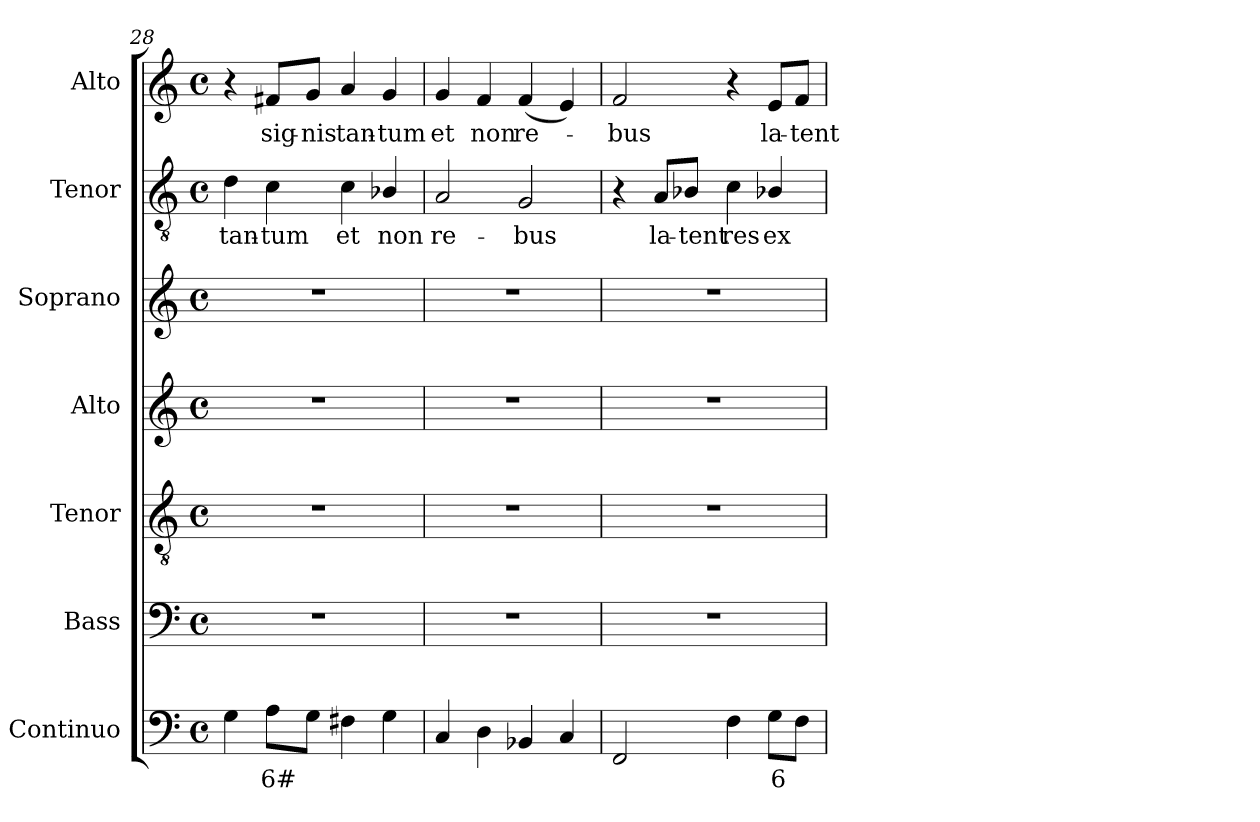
**kern	**text	**kern	**kern	**kern	**kern	**kern	**text	**kern	**text
*part7	*part7	*part6	*part5	*part4	*part3	*part2	*part2	*part1	*part1
*staff7	*staff7	*staff6	*staff5	*staff4	*staff3	*staff2	*staff2	*staff1	*staff1
*I"Continuo	*	*I"Bass	*I"Tenor	*I"Alto	*I"Soprano	*I"Tenor	*	*I"Alto	*
*I'Cont.	*	*I'B.	*I'T.	*I'A.	*I'S.	*I'T.	*	*I'A.	*
*clefF4	*	*clefF4	*clefGv2	*clefG2	*clefG2	*clefGv2	*	*clefG2	*
*	*	*	*ITrd7c12	*	*	*ITrd7c12	*	*	*
*k[]	*	*k[]	*k[]	*k[]	*k[]	*k[]	*	*k[]	*
*C:	*	*C:	*C:	*C:	*C:	*C:	*	*C:	*
*M4/4	*	*M4/4	*M4/4	*M4/4	*M4/4	*M4/4	*	*M4/4	*
*met(c)	*	*met(c)	*met(c)	*met(c)	*met(c)	*met(c)	*	*met(c)	*
=28	=28	=28	=28	=28	=28	=28	=28	=28	=28
!	!	!	!	!	!	!	!LO:LY:b:color=#000000	!	!
4Gi\	.	1r	1r	1r	1r	4Di\	tan-	4r	.
!	!LO:LY:b:color=#000000	!	!	!	!	!	!	!	!
!	!	!	!	!	!	!	!LO:LY:b:color=#000000	!	!
!	!	!	!	!	!	!	!	!	!LO:LY:b:color=#000000
8Ai\L	6#	.	.	.	.	4Ci\	-tum	8f#Xi/L	sig-
!	!	!	!	!	!	!	!	!	!LO:LY:b:color=#000000
8Gi\J	.	.	.	.	.	.	.	8gi/J	-nis
!	!	!	!	!	!	!	!LO:LY:b:color=#000000	!	!
!	!	!	!	!	!	!	!	!	!LO:LY:b:color=#000000
4F#Xi\	.	.	.	.	.	4Ci\	et	4ai/	tan-
!	!	!	!	!	!	!	!LO:LY:b:color=#000000	!	!
!	!	!	!	!	!	!	!	!	!LO:LY:b:color=#000000
4Gi\	.	.	.	.	.	4BB-Xi/	non	4gi/	-tum
!!LO:LB:g=z
=29	=29	=29	=29	=29	=29	=29	=29	=29	=29
!	!	!	!	!	!	!	!LO:LY:b:color=#000000	!	!
!	!	!	!	!	!	!	!	!	!LO:LY:b:color=#000000
4Ci/	.	1r	1r	1r	1r	2AAi/	re-	4gi/	et
!	!	!	!	!	!	!	!	!	!LO:LY:b:color=#000000
4Di\	.	.	.	.	.	.	.	4fi/	non
!	!	!	!	!	!	!	!LO:LY:b:color=#000000	!	!
!	!	!	!	!	!	!	!	!	!LO:LY:b:color=#000000
4BB-Xi/	.	.	.	.	.	2GGi/	-bus	(4fi/	re-
4Ci/	.	.	.	.	.	.	.	4ei/)	.
=30	=30	=30	=30	=30	=30	=30	=30	=30	=30
!	!	!	!	!	!	!	!	!	!LO:LY:b:color=#000000
2FFi/	.	1r	1r	1r	1r	4r	.	2fi/	-bus
!	!	!	!	!	!	!	!LO:LY:b:color=#000000	!	!
.	.	.	.	.	.	8AAi/L	la-	.	.
!	!	!	!	!	!	!	!LO:LY:b:color=#000000	!	!
.	.	.	.	.	.	8BB-i/J	-tent	.	.
!	!	!	!	!	!	!	!LO:LY:b:color=#000000	!	!
4Fi\	.	.	.	.	.	4Ci\	res	4r	.
!	!LO:LY:b:color=#000000	!	!	!	!	!	!	!	!
!	!	!	!	!	!	!	!LO:LY:b:color=#000000	!	!
!	!	!	!	!	!	!	!	!	!LO:LY:b:color=#000000
8Gi\L	6	.	.	.	.	4BB-Xi/	ex-	8ei/L	la-
!	!	!	!	!	!	!	!	!	!LO:LY:b:color=#000000
8Fi\J	.	.	.	.	.	.	.	8fi/J	-tent
=	=	=	=	=	=	=	=	=	=
*-	*-	*-	*-	*-	*-	*-	*-	*-	*-
